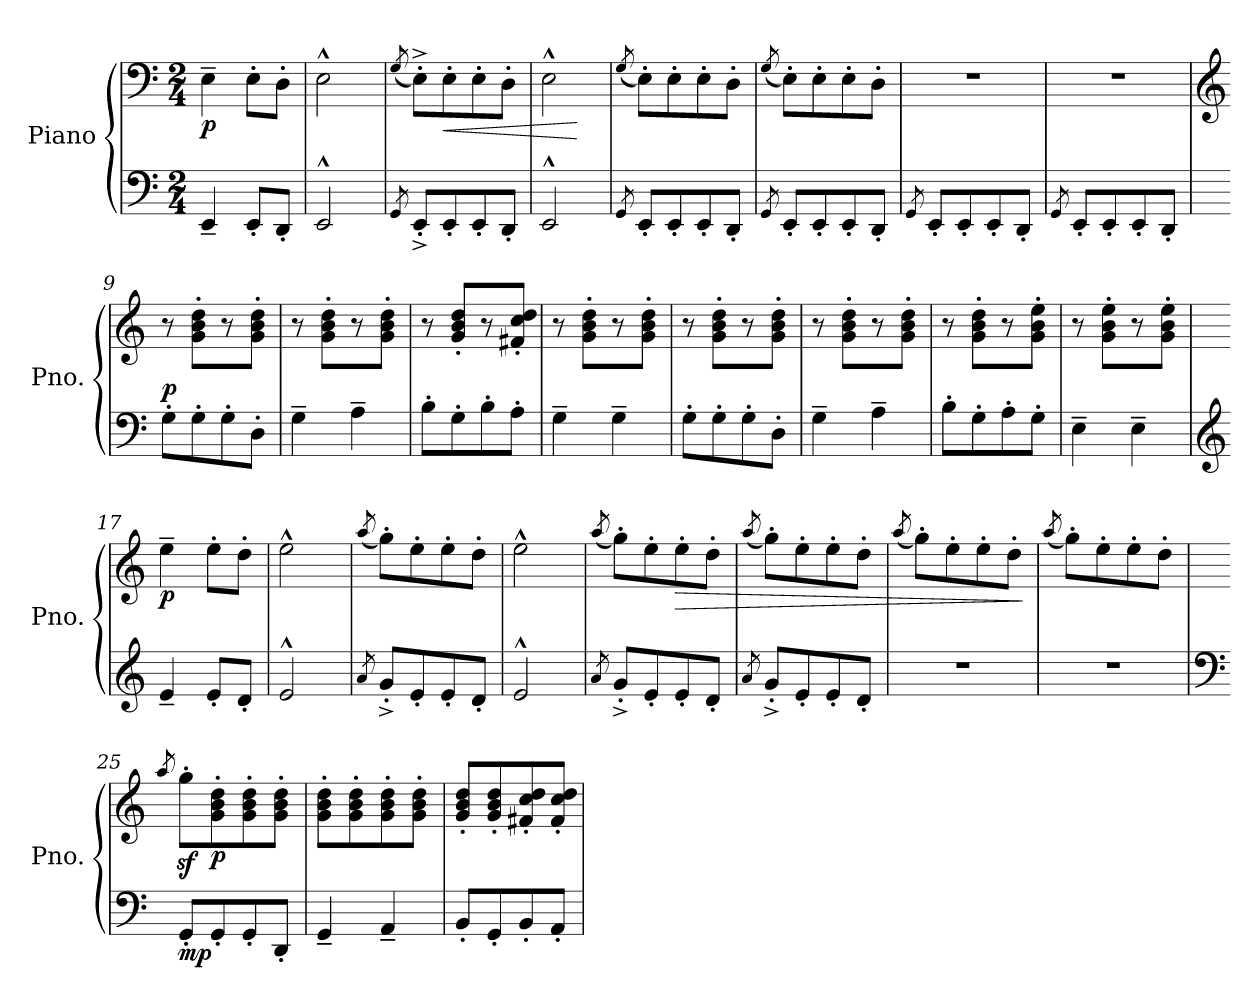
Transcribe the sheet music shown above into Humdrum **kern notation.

**kern	**kern	**dynam
*part1	*part1	*part1
*staff2	*staff1	*staff1/2
*I"Piano	*	*
*I'Pno.	*	*
*clefF4	*clefF4	*
*k[]	*k[]	*
*M2/4	*M2/4	*
*MM120	*MM120	*
=1	=1	=1
!	!	!LO:DY:b
4EE~/	4E~\	p
8EE'/L	8E'\L	.
8DD'/J	8D'\J	.
=2	=2	=2
2EE^^/	2E^^\	.
=3	=3	=3
8qGG/	(<8qG/	.
8EE'^/L	8E'^\L)	.
!	!	!LO:HP:b
8EE'/	8E'\	<
8EE'/	8E'\	.
8DD'/J	8D'\J	.
=4	=4	=4
2EE^^/	2E^^\	.
.	.	[
=5	=5	=5
8qGG/	(<8qG/	.
8EE'/L	8E'\L)	.
8EE'/	8E'\	.
8EE'/	8E'\	.
8DD'/J	8D'\J	.
=6	=6	=6
8qGG/	(<8qG/	.
8EE'/L	8E'\L)	.
8EE'/	8E'\	.
8EE'/	8E'\	.
8DD'/J	8D'\J	.
=7	=7	=7
8qGG/	.	.
8EE'/L	2r	.
8EE'/	.	.
8EE'/	.	.
8DD'/J	.	.
=8	=8	=8
8qGG/	.	.
8EE'/L	2r	.
8EE'/	.	.
8EE'/	.	.
8DD'/J	.	.
!!LO:LB:g=z
=9	=9	=9
*	*clefG2	*
!	!	!LO:DY:a=2
8G'\L	8r	p
8G'\	8g\' 8b\' 8dd\'L	.
8G'\	8r	.
8D'\J	8g\' 8b\' 8dd\'J	.
=10	=10	=10
4G~\	8r	.
.	8g\' 8b\' 8dd\'L	.
4A~\	8r	.
.	8g\' 8b\' 8dd\'J	.
=11	=11	=11
8B'\L	8r	.
8G'\	8g/' 8b/' 8dd/'L	.
8B'\	8r	.
8A'\J	8f#X/' 8cc/' 8dd/'J	.
=12	=12	=12
4G~\	8r	.
.	8g\' 8b\' 8dd\'L	.
4G~\	8r	.
.	8g\' 8b\' 8dd\'J	.
=13	=13	=13
8G'\L	8r	.
8G'\	8g\' 8b\' 8dd\'L	.
8G'\	8r	.
8D'\J	8g\' 8b\' 8dd\'J	.
=14	=14	=14
4G~\	8r	.
.	8g\' 8b\' 8dd\'L	.
4A~\	8r	.
.	8g\' 8b\' 8dd\'J	.
=15	=15	=15
8B'\L	8r	.
8G'\	8g\' 8b\' 8dd\'L	.
8A'\	8r	.
8G'\J	8g\' 8b\' 8ee\'J	.
=16	=16	=16
4E~\	8r	.
.	8g\' 8b\' 8ee\'L	.
4E~\	8r	.
.	8g\' 8b\' 8ee\'J	.
=17	=17	=17
*clefG2	*	*
!	!	!LO:DY:b
4e~/	4ee~\	p
8e'/L	8ee'\L	.
8d'/J	8dd'\J	.
=18	=18	=18
2e^^/	2ee^^\	.
!!LO:LB:g=z
=19	=19	=19
8qa/	(<8qaa/	.
8g'^/L	8gg'\L)	.
8e'/	8ee'\	.
8e'/	8ee'\	.
8d'/J	8dd'\J	.
=20	=20	=20
2e^^/	2ee^^\	.
=21	=21	=21
8qa/	(<8qaa/	.
8g'^/L	8gg'\L)	.
8e'/	8ee'\	.
!	!	!LO:HP:b
8e'/	8ee'\	>
8d'/J	8dd'\J	.
=22	=22	=22
8qa/	(<8qaa/	.
8g'^/L	8gg'\L)	.
8e'/	8ee'\	.
8e'/	8ee'\	.
8d'/J	8dd'\J	.
=23	=23	=23
.	(<8qaa/	.
2r	8gg'\L)	.
.	8ee'\	.
.	8ee'\	.
.	8dd'\J	.
.	.	]
=24	=24	=24
.	(<8qaa/	.
2r	8gg'\L)	.
.	8ee'\	.
.	8ee'\	.
.	8dd'\J	.
=25	=25	=25
*clefF4	*	*
.	8qaa/	.
!	!	!LO:DY:b=2
8GG'/L	8ggz<'\L	mp
!	!	!LO:DY:b
8GG'/	8g\' 8b\' 8dd\'	p
8GG'/	8g\' 8b\' 8dd\'	.
8DD'/J	8g\' 8b\' 8dd\'J	.
=26	=26	=26
4GG~/	8g\' 8b\' 8dd\'L	.
.	8g\' 8b\' 8dd\'	.
4AA~/	8g\' 8b\' 8dd\'	.
.	8g\' 8b\' 8dd\'J	.
!!LO:LB:g=z
=27	=27	=27
8BB'/L	8g/' 8b/' 8dd/'L	.
8GG'/	8g/' 8b/' 8dd/'	.
8BB'/	8f#X/' 8cc/' 8dd/'	.
8AA'/J	8f#/' 8cc/' 8dd/'J	.
=	=	=
*-	*-	*-
